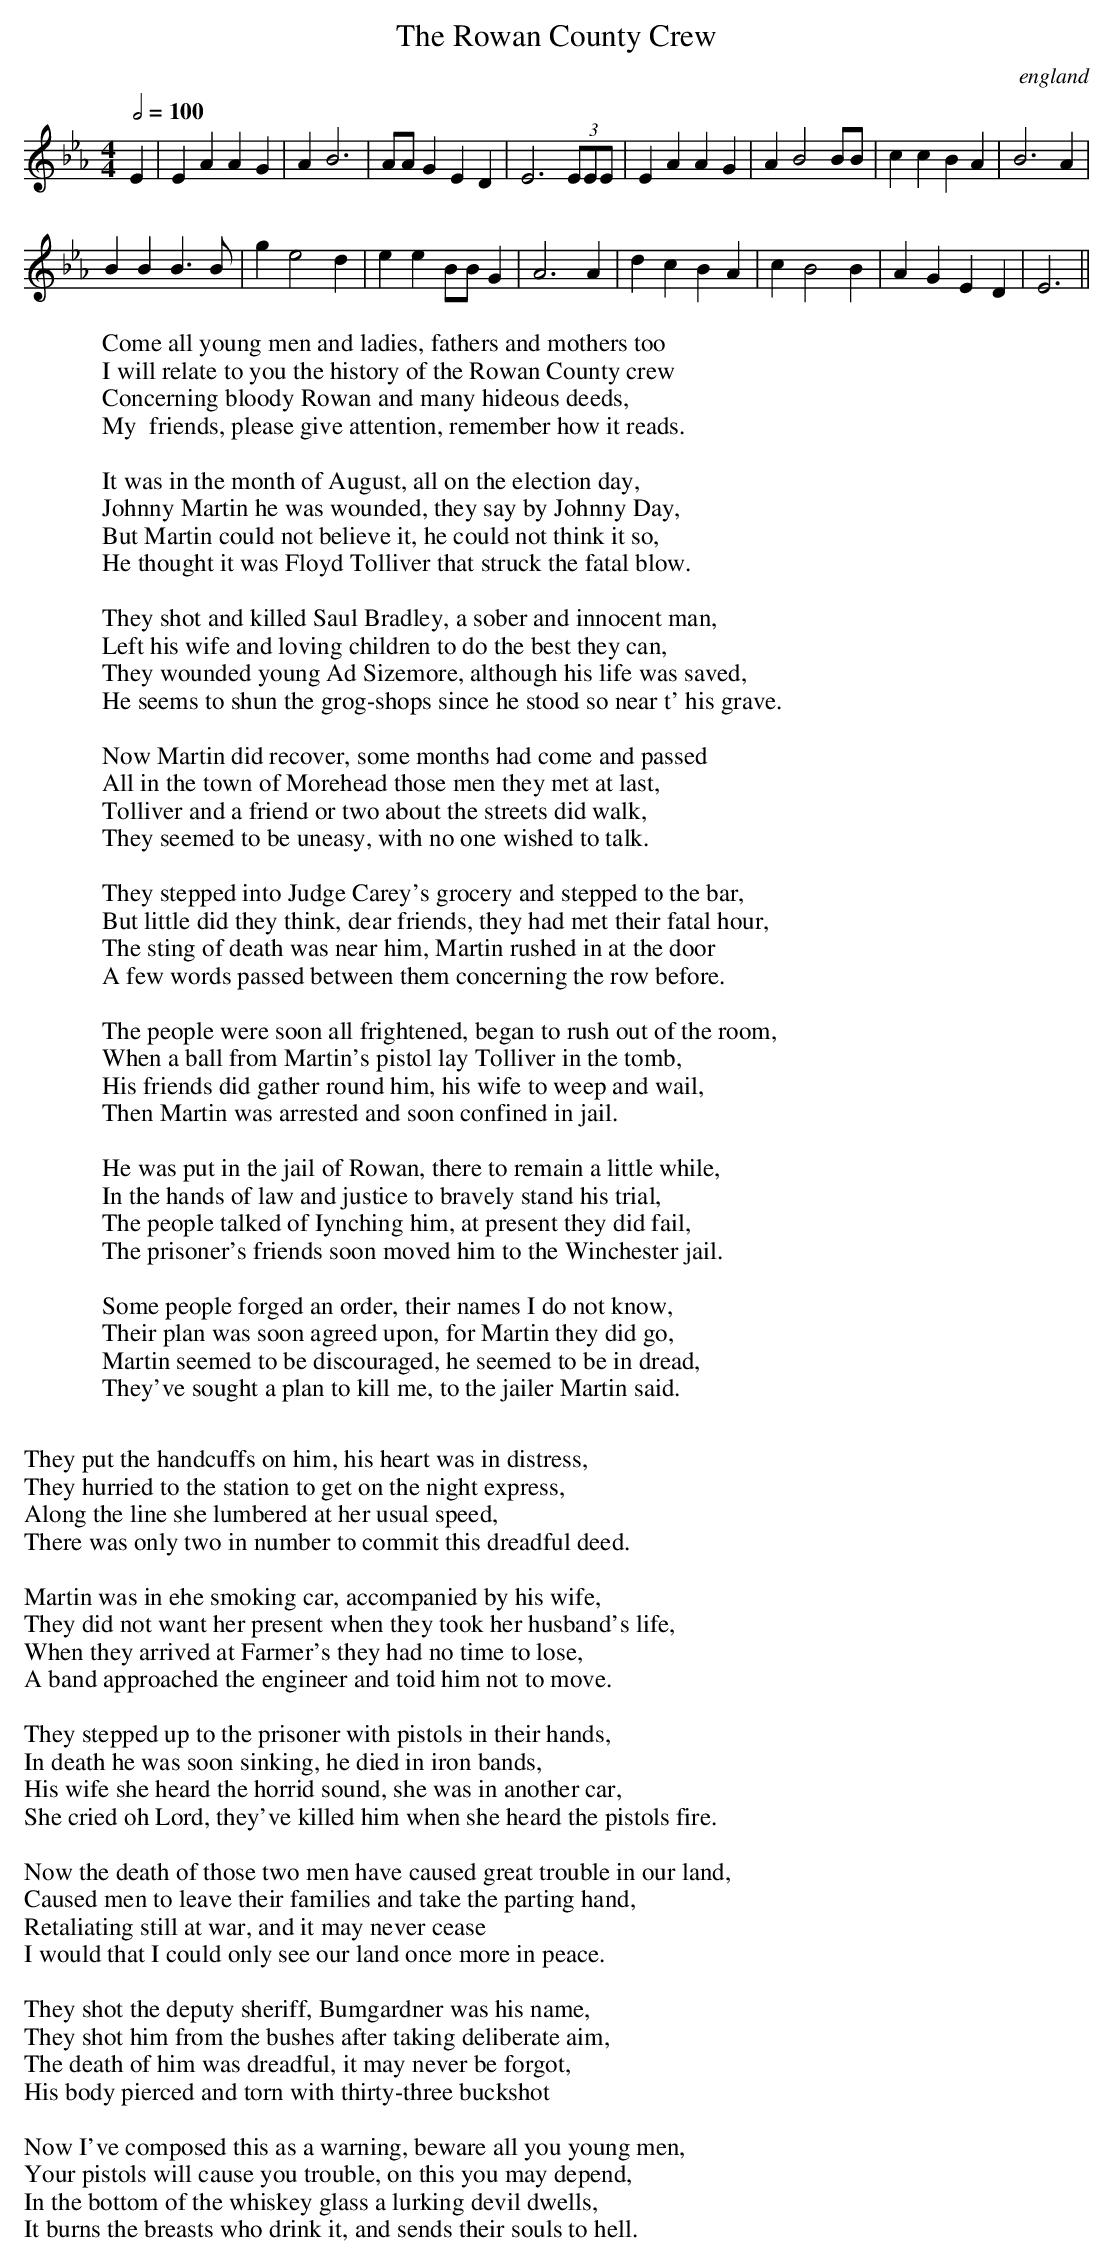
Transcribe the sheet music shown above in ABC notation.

X:1
T:Rowan County Crew, The
O:england
M:4/4
L:1/8
Q:2/4=100
W:Come all young men and ladies, fathers and mothers too
W:I will relate to you the history of the Rowan County crew
W:Concerning bloody Rowan and many hideous deeds,
W:My  friends, please give attention, remember how it reads.
W:
W:It was in the month of August, all on the election day,
W:Johnny Martin he was wounded, they say by Johnny Day,
W:But Martin could not believe it, he could not think it so,
W:He thought it was Floyd Tolliver that struck the fatal blow.
W:
W:They shot and killed Saul Bradley, a sober and innocent man,
W:Left his wife and loving children to do the best they can,
W:They wounded young Ad Sizemore, although his life was saved,
W:He seems to shun the grog-shops since he stood so near t' his grave.
W:
W:Now Martin did recover, some months had come and passed
W:All in the town of Morehead those men they met at last,
W:Tolliver and a friend or two about the streets did walk,
W:They seemed to be uneasy, with no one wished to talk.
W:
W:They stepped into Judge Carey's grocery and stepped to the bar,
W:But little did they think, dear friends, they had met their fatal hour,
W:The sting of death was near him, Martin rushed in at the door
W:A few words passed between them concerning the row before.
W:
W:The people were soon all frightened, began to rush out of the room,
W:When a ball from Martin's pistol lay Tolliver in the tomb,
W:His friends did gather round him, his wife to weep and wail,
W:Then Martin was arrested and soon confined in jail.
W:
W:He was put in the jail of Rowan, there to remain a little while,
W:In the hands of law and justice to bravely stand his trial,
W:The people talked of Iynching him, at present they did fail,
W:The prisoner's friends soon moved him to the Winchester jail.
W:
W:Some people forged an order, their names I do not know,
W:Their plan was soon agreed upon, for Martin they did go,
W:Martin seemed to be discouraged, he seemed to be in dread,
W:They've sought a plan to kill me, to the jailer Martin said.
W:
W:They put the handcuffs on him, his heart was in distress,
W:They hurried to the station to get on the night express,
W:Along the line she lumbered at her usual speed,
W:There was only two in number to commit this dreadful deed.
W:
W:Martin was in ehe smoking car, accompanied by his wife,
W:They did not want her present when they took her husband's life,
W:When they arrived at Farmer's they had no time to lose,
W:A band approached the engineer and toid him not to move.
W:
W:They stepped up to the prisoner with pistols in their hands,
W:In death he was soon sinking, he died in iron bands,
W:His wife she heard the horrid sound, she was in another car,
W:She cried oh Lord, they've killed him when she heard the pistols fire.
W:
W:Now the death of those two men have caused great trouble in our land,
W:Caused men to leave their families and take the parting hand,
W:Retaliating still at war, and it may never cease
W:I would that I could only see our land once more in peace.
W:
W:They shot the deputy sheriff, Bumgardner was his name,
W:They shot him from the bushes after taking deliberate aim,
W:The death of him was dreadful, it may never be forgot,
W:His body pierced and torn with thirty-three buckshot
W:
W:Now I've composed this as a warning, beware all you young men,
W:Your pistols will cause you trouble, on this you may depend,
W:In the bottom of the whiskey glass a lurking devil dwells,
W:It burns the breasts who drink it, and sends their souls to hell.
K:Eb
E2|E2A2 A2G2|A2B6|AAG2 E2D2|E6(3EEE|\
E2A2 A2G2|A2B4BB|c2c2 B2A2|B6 A2|
B2B2 B3B|g2e4d2|e2e2 BBG2|A6 A2|\
d2c2 B2A2|c2B4B2|A2G2 E2D2|E6||
